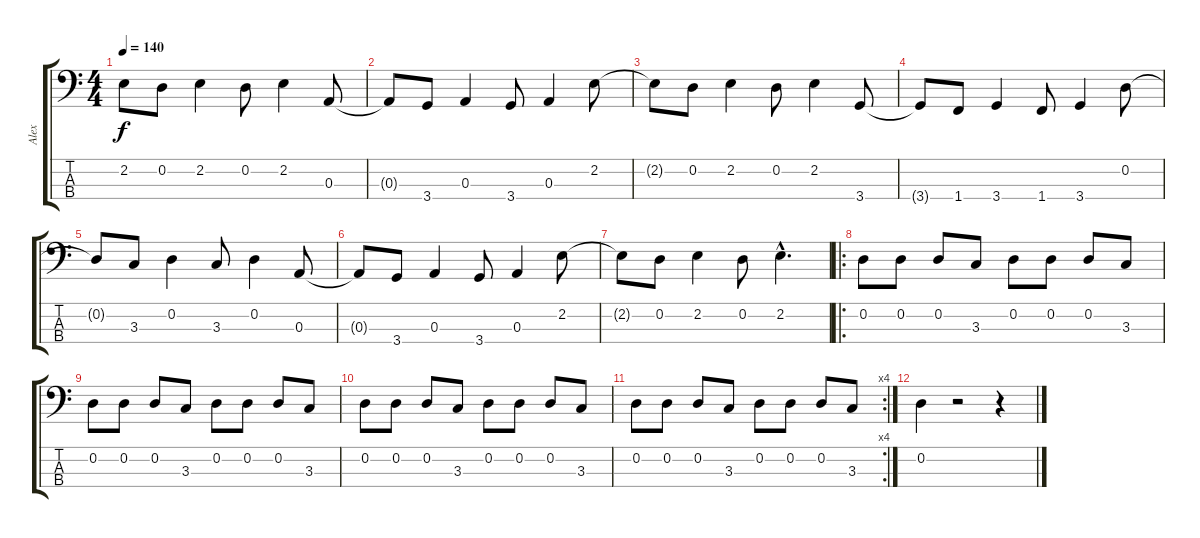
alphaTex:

\track ("Alex" "Alex") {instrument electricbassfinger}
\staff {score tabs}
\tuning (G2 D2 A1 E1) {hide}
\ts (4 4)
\tempo 140
\clef f4
\ks c
2.2{t}.8{dy f} 0.2.8 2.2.4 0.2.8 2.2.4 0.3.8 |
0.3{t}.8 3.4.8 0.3.4 3.4.8 0.3.4 2.2.8 |
2.2{t}.8 0.2.8 2.2.4 0.2.8 2.2.4 3.4.8 |
3.4{t}.8 1.4.8 3.4.4 1.4.8 3.4.4 0.2.8 |
0.2{t}.8 3.3.8 0.2.4 3.3.8 0.2.4 0.3.8 |
0.3{t}.8 3.4.8 0.3.4 3.4.8 0.3.4 2.2.8 |
2.2{t}.8 0.2.8 2.2.4 0.2.8 2.2{hac}.4{d} |
\ro
0.2.8 0.2.8 0.2.8 3.3.8 0.2.8 0.2.8 0.2.8 3.3.8 |
0.2.8 0.2.8 0.2.8 3.3.8 0.2.8 0.2.8 0.2.8 3.3.8 |
0.2.8 0.2.8 0.2.8 3.3.8 0.2.8 0.2.8 0.2.8 3.3.8 |
\rc 4
0.2.8 0.2.8 0.2.8 3.3.8 0.2.8 0.2.8 0.2.8 3.3.8 |
0.2.4 r.2 r.4
